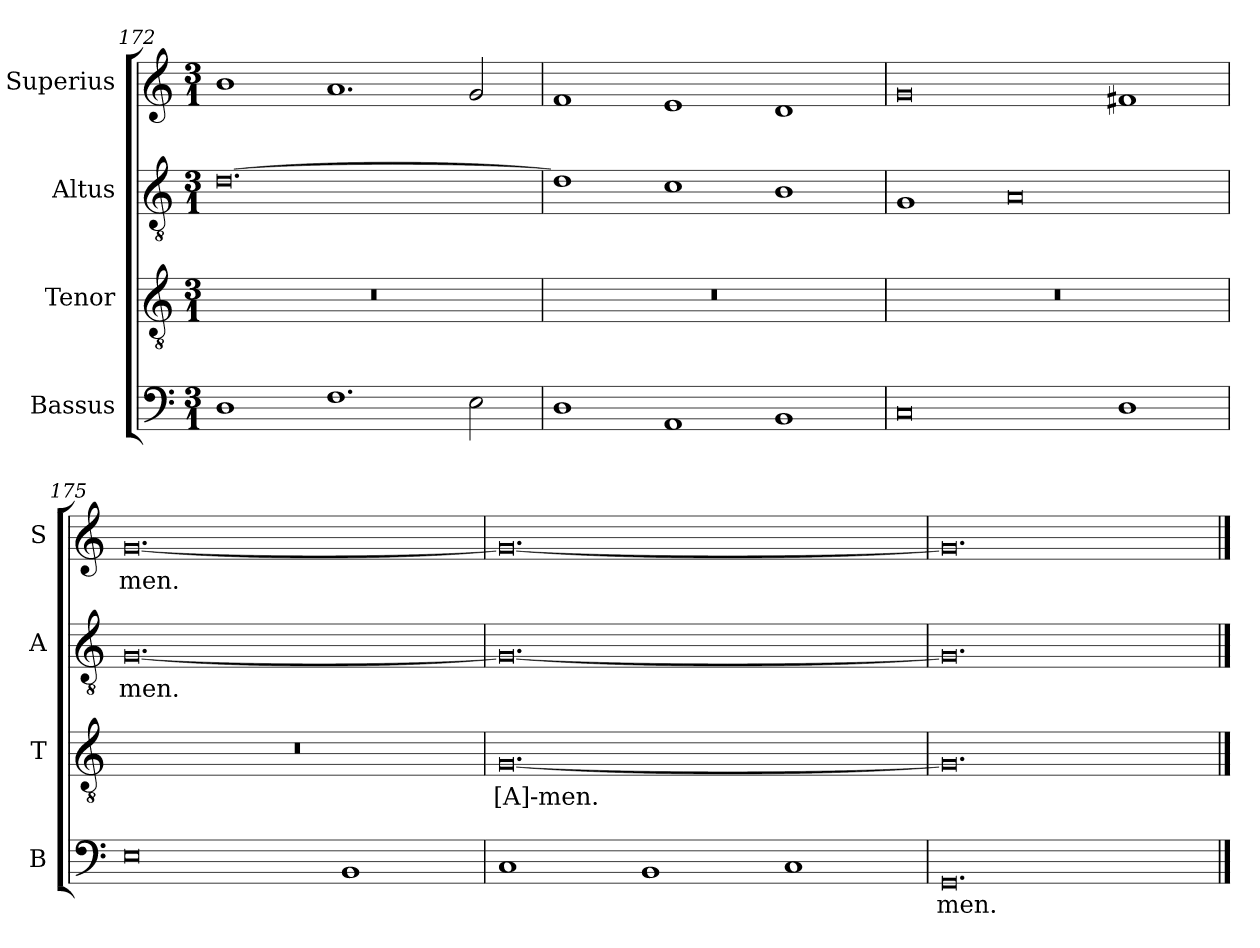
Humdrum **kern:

**kern	**text	**kern	**text	**kern	**text	**kern	**text
*part4	*part4	*part3	*part3	*part2	*part2	*part1	*part1
*staff4	*staff4	*staff3	*staff3	*staff2	*staff2	*staff1	*staff1
*I"Bassus	*	*I"Tenor	*	*I"Altus	*	*I"Superius	*
*I'B	*	*I'T	*	*I'A	*	*I'S	*
*clefF4	*	*clefGv2	*	*clefGv2	*	*clefG2	*
*k[]	*	*k[]	*	*k[]	*	*k[]	*
*M3/1	*	*M3/1	*	*M3/1	*	*M3/1	*
=172	=172	=172	=172	=172	=172	=172	=172
1D	.	0.r	.	[0.d	.	1b	.
1.F	.	.	.	.	.	1.a	.
2E	.	.	.	.	.	2g	.
=173	=173	=173	=173	=173	=173	=173	=173
1D	.	0.r	.	1d]	.	1f	.
1AA	.	.	.	1c	.	1e	.
1BB	.	.	.	1B	.	1d	.
=174	=174	=174	=174	=174	=174	=174	=174
0C	.	0.r	.	1G	.	0g	.
.	.	.	.	0A	.	.	.
1D	.	.	.	.	.	1f#X	.
=175	=175	=175	=175	=175	=175	=175	=175
!	!	!LO:N:vis=1	!	!	!	!	!
0E	.	0.r	.	[0.G	-men.	[0.g	-men.
1BB	.	.	.	.	.	.	.
=176	=176	=176	=176	=176	=176	=176	=176
1C	.	[0.G	[A]-men.	0.G_	.	0.g_	.
1BB	.	.	.	.	.	.	.
1C	.	.	.	.	.	.	.
=177	=177	=177	=177	=177	=177	=177	=177
0.GG	-men.	0.G]	.	0.G]	.	0.g]	.
==	==	==	==	==	==	==	==
*-	*-	*-	*-	*-	*-	*-	*-
